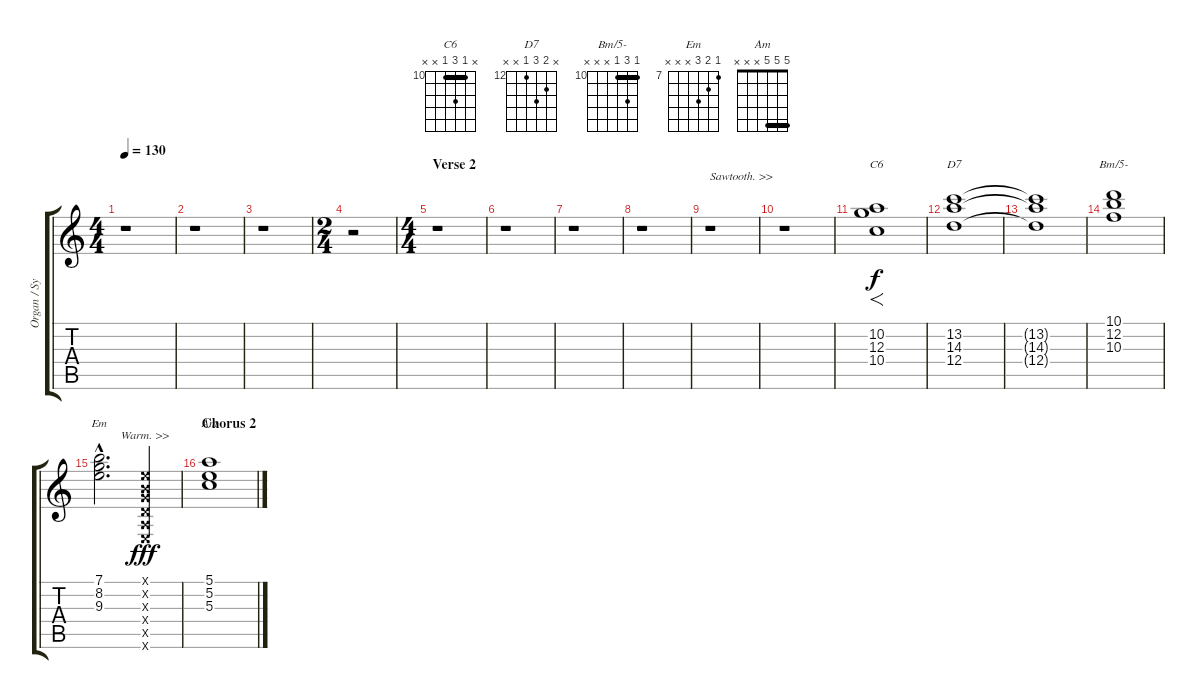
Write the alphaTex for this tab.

\track ("Organ / Synth" "Organ / Sy") {instrument drawbarorgan}
\staff {score tabs}
\tuning (E5 B4 G4 D4 A3 E3) {hide}
\chord ("C6" x 10 12 10 x x) {firstfret 10 barre 10}
\chord ("D7" x 13 14 12 x x) {firstfret 12}
\chord ("Bm/5-" 10 12 10 x x x) {firstfret 10 barre 10}
\chord ("Em" 7 8 9 x x x) {firstfret 7}
\chord ("Am" 5 5 5 x x x) {barre 5}
\ts (4 4)
\tempo 130
\clef g2
\ks c
r.1{dy f} |
r.1 |
r.1 |
\ts (2 4)
r.2 |
\ts (4 4)
\section ("" "Verse 2")
r.1 |
r.1 |
r.1 |
r.1 |
r.1{txt "Sawtooth. >>"} |
r.1 |
(10.2 12.3 10.4).1{f ch "C6" volume 14 instrument lead2sawtooth} |
(13.2 14.3 12.4).1{ch "D7"} |
(13.2{t} 14.3{t} 12.4{t}).1 |
(10.1 12.2 10.3).1{ch "Bm/5-"} |
(7.1{hac} 8.2{hac} 9.3{hac}).2{d ch "Em" txt "       Warm. >>"} (0.1{x} 0.2{x} 0.3{x} 0.4{x} 0.5{x} 0.6{x}).4{dy fff} |
\section ("" "Chorus 2")
(5.1 5.2 5.3).1{ch "Am" volume 8 instrument pad2warm}
